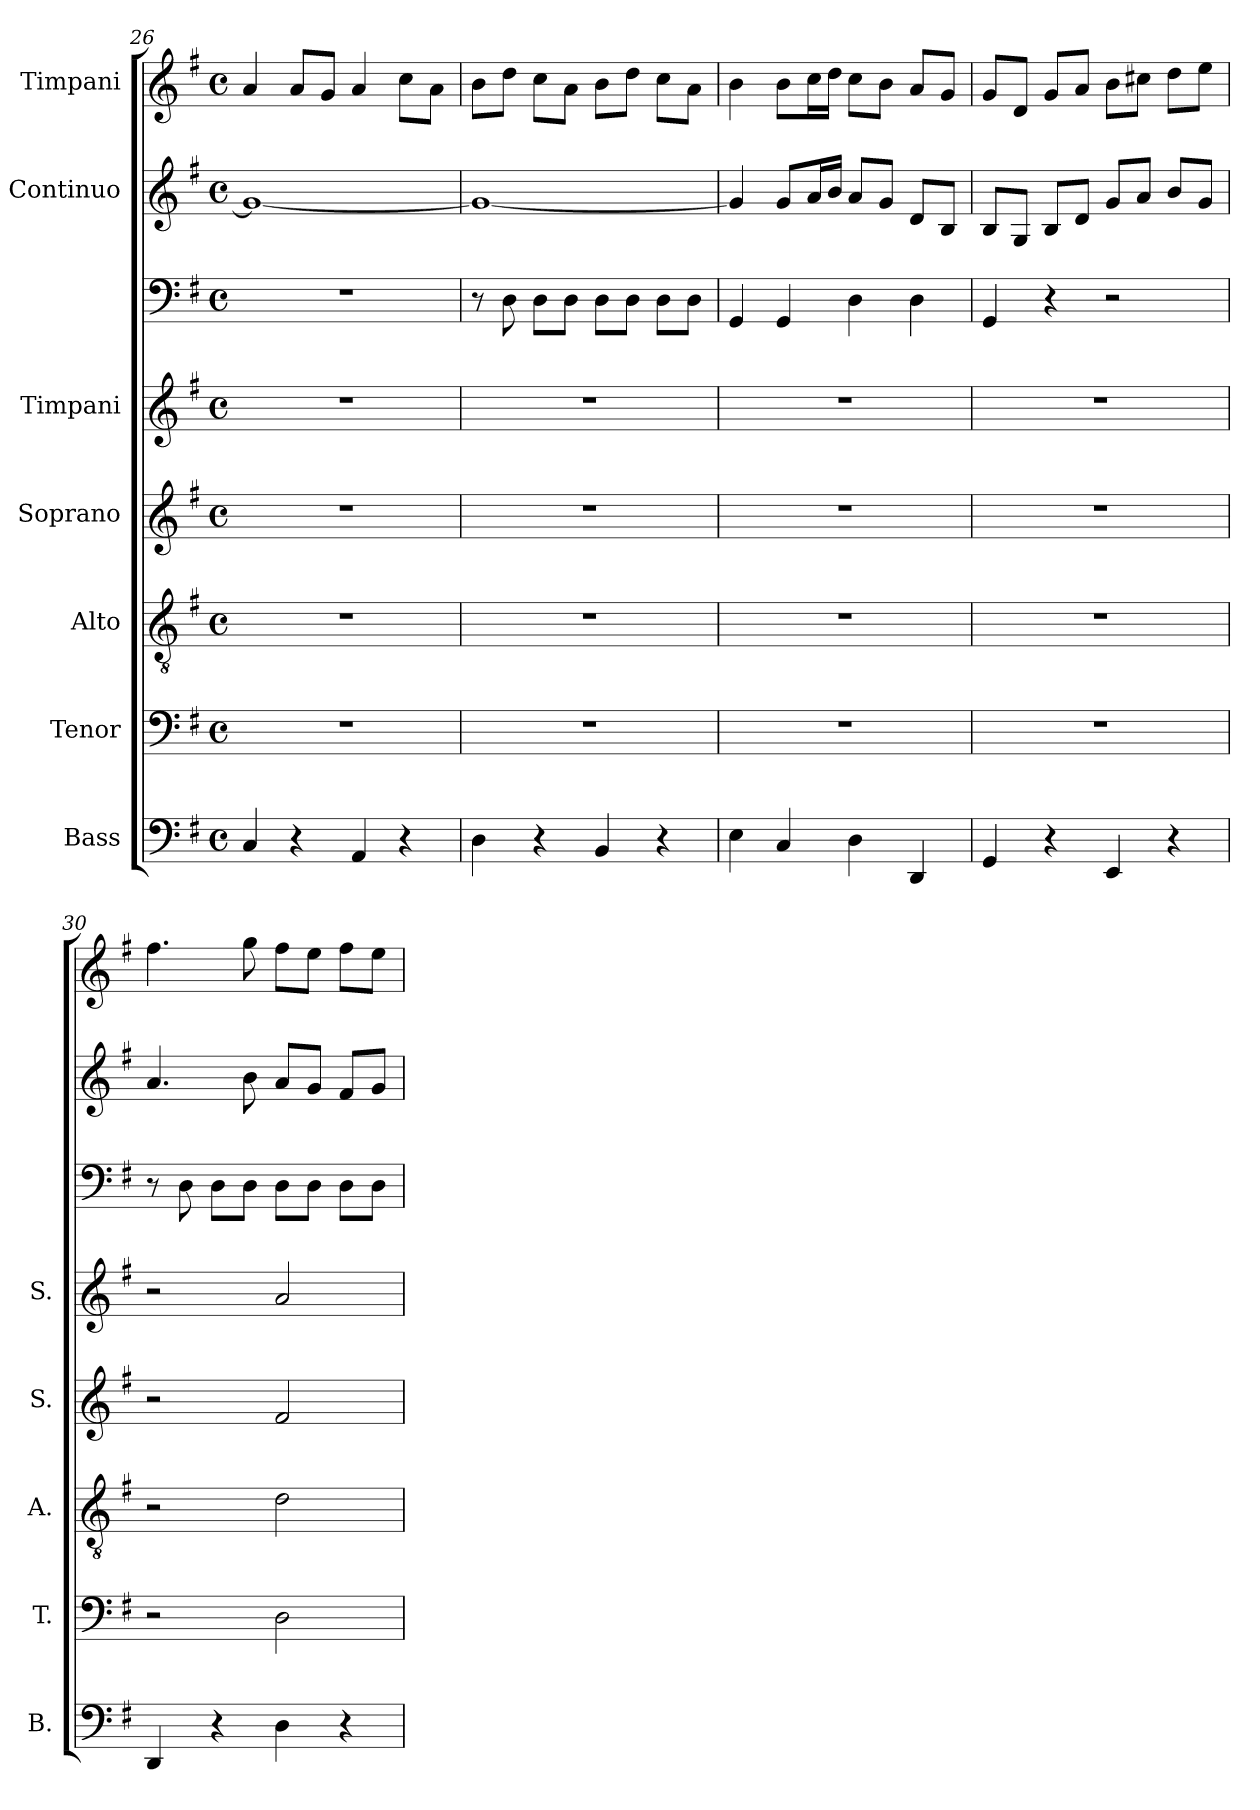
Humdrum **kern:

**kern	**kern	**kern	**kern	**kern	**kern	**kern	**kern
*part7	*part6	*part5	*part4	*part3	*part3	*part2	*part1
*staff8	*staff7	*staff6	*staff5	*staff4	*staff3	*staff2	*staff1
*I"Bass	*I"Tenor	*I"Alto	*I"Soprano	*I"Timpani	*	*I"Continuo	*I"Timpani
*I'B.	*I'T.	*I'A.	*I'S.	*I'S.	*	*	*
!!LO:LB:g=z
*clefF4	*clefF4	*clefGv2	*clefG2	*clefG2	*clefF4	*clefG2	*clefG2
*k[f#]	*k[f#]	*k[f#]	*k[f#]	*k[f#]	*k[f#]	*k[f#]	*k[f#]
*G:	*G:	*G:	*G:	*G:	*G:	*G:	*G:
*M4/4	*M4/4	*M4/4	*M4/4	*M4/4	*M4/4	*M4/4	*M4/4
*met(c)	*met(c)	*met(c)	*met(c)	*met(c)	*met(c)	*met(c)	*met(c)
=26	=26	=26	=26	=26	=26	=26	=26
4C/	1r	1r	1r	1r	1r	1g_	4a/
4r	.	.	.	.	.	.	8a/L
.	.	.	.	.	.	.	8g/J
4AA/	.	.	.	.	.	.	4a/
4r	.	.	.	.	.	.	8cc\L
.	.	.	.	.	.	.	8a\J
=27	=27	=27	=27	=27	=27	=27	=27
4D\	1r	1r	1r	1r	8r	1g_	8b\L
.	.	.	.	.	8D\	.	8dd\J
4r	.	.	.	.	8D\L	.	8cc\L
.	.	.	.	.	8D\J	.	8a\J
4BB/	.	.	.	.	8D\L	.	8b\L
.	.	.	.	.	8D\J	.	8dd\J
4r	.	.	.	.	8D\L	.	8cc\L
.	.	.	.	.	8D\J	.	8a\J
=28	=28	=28	=28	=28	=28	=28	=28
4E\	1r	1r	1r	1r	4GG/	4g/]	4b\
4C/	.	.	.	.	4GG/	8g/L	8b\L
.	.	.	.	.	.	16a/L	16cc\L
.	.	.	.	.	.	16b/JJ	16dd\JJ
4D\	.	.	.	.	4D\	8a/L	8cc\L
.	.	.	.	.	.	8g/J	8b\J
4DD/	.	.	.	.	4D\	8d/L	8a/L
.	.	.	.	.	.	8B/J	8g/J
=29	=29	=29	=29	=29	=29	=29	=29
4GG/	1r	1r	1r	1r	4GG/	8B/L	8g/L
.	.	.	.	.	.	8G/J	8d/J
4r	.	.	.	.	4r	8B/L	8g/L
.	.	.	.	.	.	8d/J	8a/J
4EE/	.	.	.	.	2r	8g/L	8b\L
.	.	.	.	.	.	8a/J	8cc#X\J
4r	.	.	.	.	.	8b/L	8dd\L
.	.	.	.	.	.	8g/J	8ee\J
=30	=30	=30	=30	=30	=30	=30	=30
4DD/	2r	2r	2r	2r	8r	4.a/	4.ff#\
.	.	.	.	.	8D\	.	.
4r	.	.	.	.	8D\L	.	.
.	.	.	.	.	8D\J	8b\	8gg\
4D\	2D\	2d\	2f#/	2a/	8D\L	8a/L	8ff#\L
.	.	.	.	.	8D\J	8g/J	8ee\J
4r	.	.	.	.	8D\L	8f#/L	8ff#\L
.	.	.	.	.	8D\J	8g/J	8ee\J
=	=	=	=	=	=	=	=
*-	*-	*-	*-	*-	*-	*-	*-
